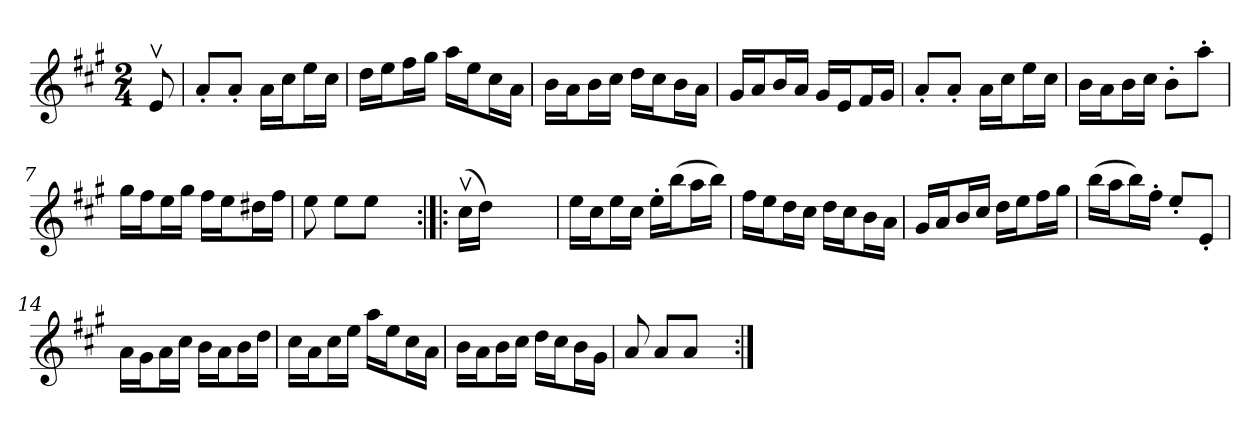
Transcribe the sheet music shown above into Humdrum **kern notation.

**kern
*part1
*staff1
*clefG2
*k[f#c#g#]
*A:
*M2/4
=
8ev
=1
8a'/L
8a'/J
16a\LL
16cc#\J
16ee\L
16cc#\JJ
=2
16dd\LL
16ee\J
16ff#\L
16gg#\JJ
16aa\LL
16ee\J
16cc#\L
16a\JJ
=3
16b\LL
16a\J
16b\L
16cc#\JJ
16dd\LL
16cc#\J
16b\L
16a\JJ
=4
16g#/LL
16a/J
16b/L
16a/JJ
16g#/LL
16e/J
16f#/L
16g#/JJ
=5
8a'/L
8a'/J
16a\LL
16cc#\J
16ee\L
16cc#\JJ
=6
16b\LL
16a\J
16b\L
16cc#\JJ
8b'\L
8aa'\J
=7
16gg#\LL
16ff#\J
16ee\L
16gg#\JJ
16ff#\LL
16ee\J
16dd#X\L
16ff#\JJ
=8
8ee
8ee\L
8ee\J
8ryy
=9:|!|:
(16cc#v\LL
16dd\JJ)
4.ryy
=10
16ee\LL
16cc#\J
16ee\L
16cc#\JJ
16ee'\LL
(16bb\J
16aa\L
16bb\JJ)
=11
16ff#\LL
16ee\J
16dd\L
16cc#\JJ
16dd\LL
16cc#\J
16b\L
16a\JJ
=12
16g#/LL
16a/J
16b/L
16cc#/JJ
16dd\LL
16ee\J
16ff#\L
16gg#\JJ
=13
(16bb\LL
16aa\J
16bb\L)
16ff#'\JJ
8ee'/L
8e'/J
=14
16a\LL
16g#\J
16a\L
16cc#\JJ
16b\LL
16a\J
16b\L
16dd\JJ
=15
16cc#\LL
16a\J
16cc#\L
16ee\JJ
16aa\LL
16ee\J
16cc#\L
16a\JJ
=16
16b\LL
16a\J
16b\L
16cc#\JJ
16dd\LL
16cc#\J
16b\L
16g#\JJ
=17
8a
8a/L
8a/J
8ryy
=:|!
*-
